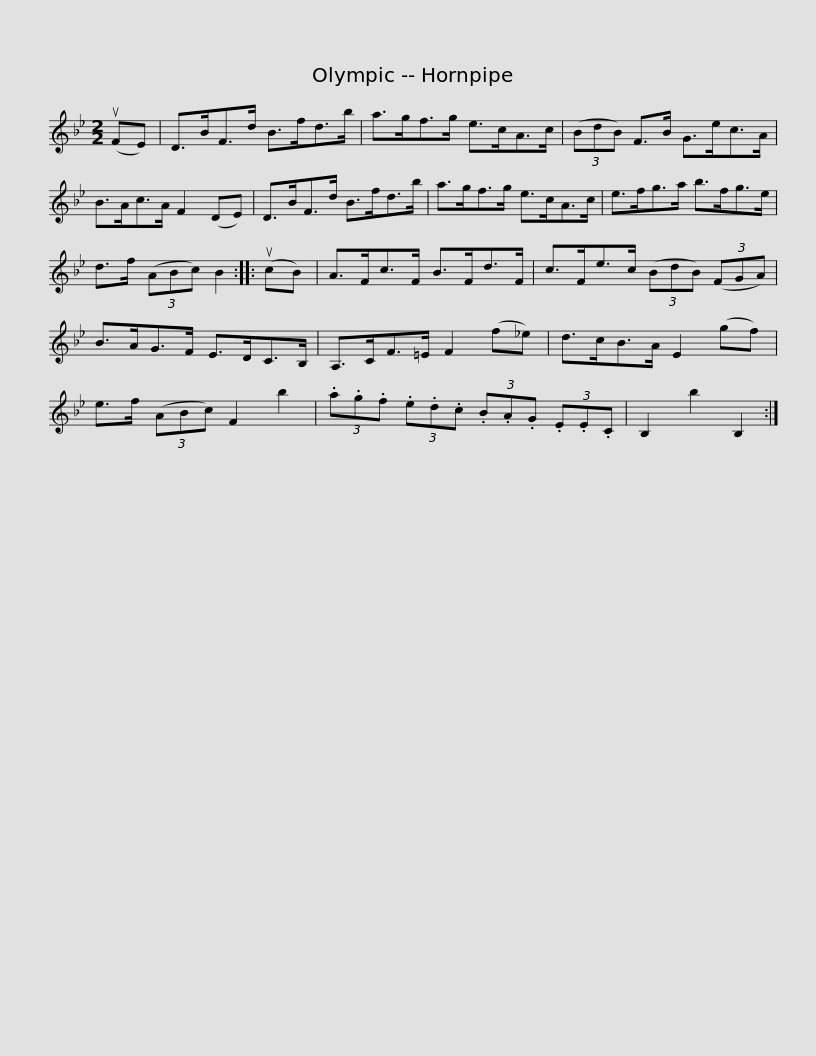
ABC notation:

X:1
L:1/8
M:2/2
I:linebreak $
K:Bb
V:1 treble
V:1
 (uFE) | D>BF>d B>fd>b | a>gf>g e>cA>c | (3(BdB) F>B G>ec>A | B>Ac>A F2 (DE) |$ %5
 D>BF>d B>fd>b | a>gf>g e>cA>c | e>fg>a b>fg>e | d>f (3(ABc) B2 :: (ucB) |$ %10
 A>Fc>F B>Fd>F | c>Fe>c (3(BdB) (3(FGA) | B>AG>F E>DC>B, | A,>CF>=E F2 (f_e) |$ d>cB>A E2 (gf) | %15
 e>f (3(ABc) F2 b2 | (3.a.g.f (3.e.d.c (3.B.A.G (3.E.E.C | B,2 b2 B,2 :| %18
